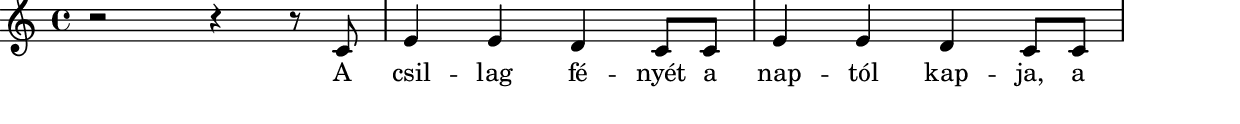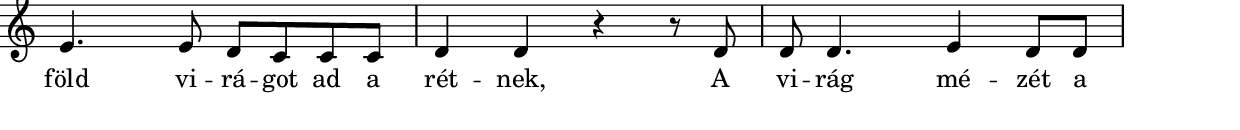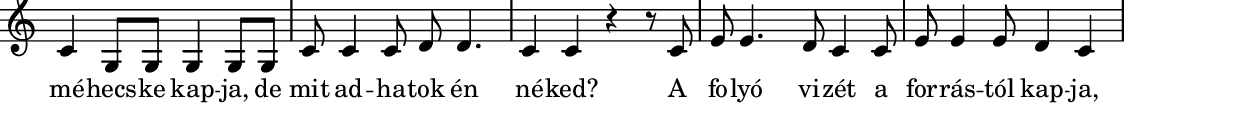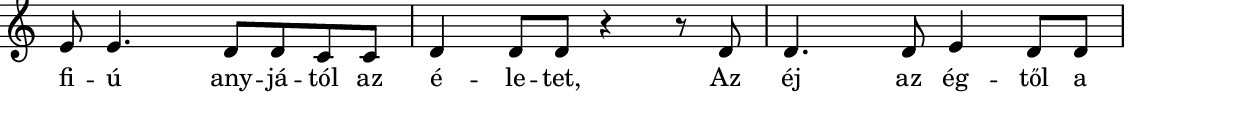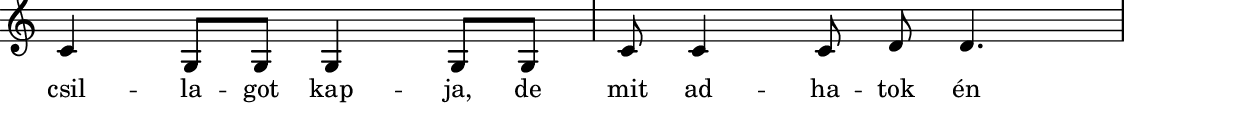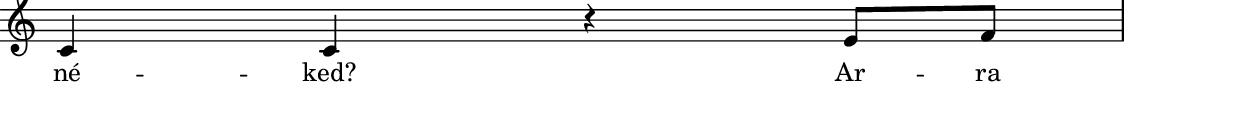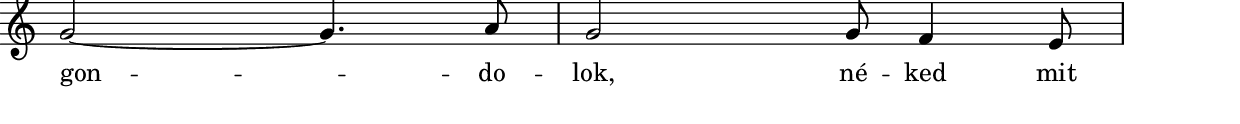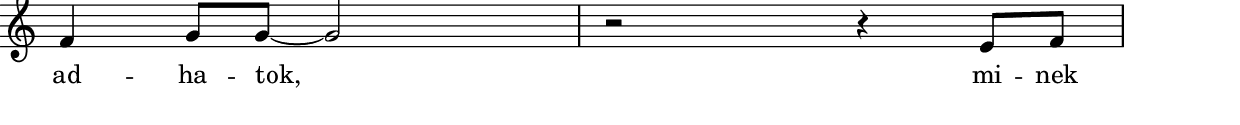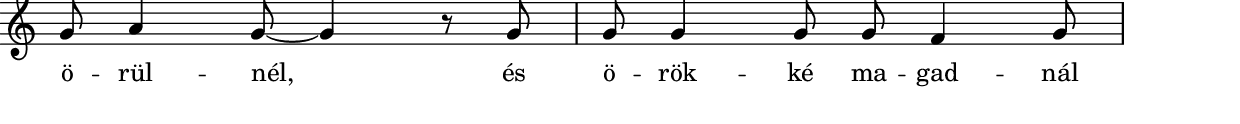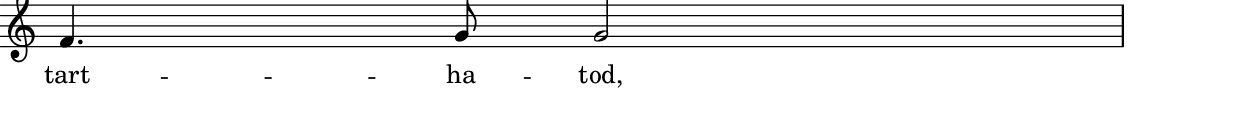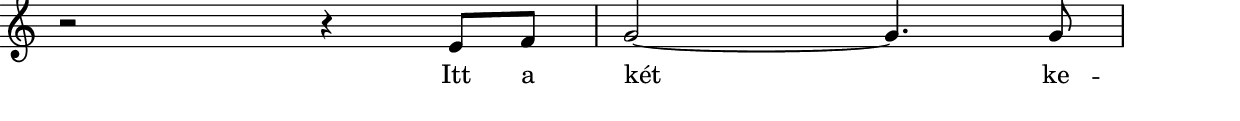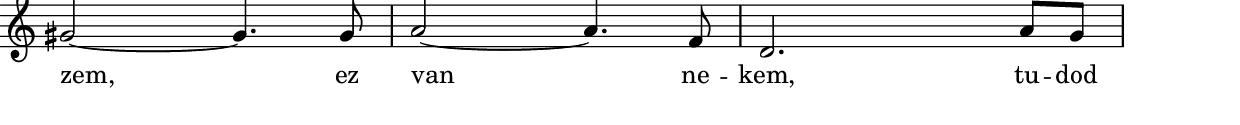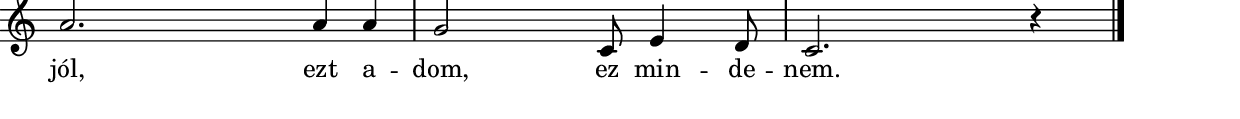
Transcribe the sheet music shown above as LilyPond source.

% MusicXML to Lilypond converter by Kovi

szovegAAA = \lyricmode {  "A" "csil" -- "lag" "fé" -- "nyét" "a" "nap" -- "tól" "kap" -- "ja," "a" "föld" "vi" -- "rá" -- "got" "ad" "a" "rét" -- "nek," "A" "vi" -- "rág" "mé" -- "zét" "a" "mé" -- "hecs" -- "ke" "kap" -- "ja," "de" "mit" "ad" -- "ha" -- "tok" "én" "né" -- "ked?" "A" "fo" -- "lyó" "vi" -- "zét" "a" "for" -- "rás" -- "tól" "kap" -- "ja," "fi" -- "ú" "any" -- "já" -- "tól" "az" "é" -- "le" -- "tet," "Az" "éj" "az" "ég" -- "től" "a" "csil" -- "la" -- "got" "kap" -- "ja," "de" "mit" "ad" -- "ha" -- "tok" "én" "né" -- "ked?" "Ar" -- "ra" "gon" -- "do" -- "lok," "né" -- "ked" "mit" "ad" -- "ha" -- "tok," "mi" -- "nek" "ö" -- "rül" -- "nél," "és" "ö" -- "rök" -- "ké" "ma" -- "gad" -- "nál" "tart" -- "ha" -- "tod," "Itt" "a" "két" "ke" -- "zem," "ez" "van" "ne" -- "kem," "tu" -- "dod" "jól," "ezt" "a" -- "dom," "ez" "min" -- "de" -- "nem."  }

% Analyzing...
% 1 parts
% 1 Staff
% forceBassClefActive = 
melody = {
% 144 notes in the part
% 1 voices

\new Staff
\new Voice {
% 144 notes
% 32 mesaures

% Measure 1
\clef "treble"
\key c \major
\time 4/4 
r2 r4 r8 c'8 
% Measure 2
e'4 e'4 d'4 c'8 c'8 
% Measure 3
e'4 e'4 d'4 c'8 c'8 
% Measure 4
e'4. e'8 d'8 c'8 c'8 c'8 
% Measure 5
d'4 d'4 r4 r8 d'8 
% Measure 6
d'8 d'4. e'4 d'8 d'8 
% Measure 7
\break
c'4 g8 g8 g4 g8 g8 
% Measure 8
c'8 c'4 c'8 d'8 d'4. 
% Measure 9
c'4 c'4 r4 r8 c'8 
% Measure 10
e'8 e'4. d'8 c'4 c'8 
% Measure 11
e'8 e'4 e'8 d'4 c'4 
% Measure 12
\break
e'8 e'4. d'8 d'8 c'8 c'8 
% Measure 13
d'4 d'8 d'8 r4 r8 d'8 
% Measure 14
d'4. d'8 e'4 d'8 d'8 
% Measure 15
c'4 g8 g8 g4 g8 g8 
% Measure 16
c'8 c'4 c'8 d'8 d'4. 
% Measure 17
\break
c'4 c'4 r4 e'8 f'8 
% Measure 18
\break
g'2~ g'4. a'8 
% Measure 19
g'2 g'8 f'4 e'8 
% Measure 20
f'4 g'8 g'8~ g'2 
% Measure 21
r2 r4 e'8 f'8 
% Measure 22
g'8 a'4 g'8~ g'4 r8 g'8 
% Measure 23
g'8 g'4 g'8 g'8 f'4 g'8 
% Measure 24
\break
f'4. g'8 g'2 
% Measure 25
\break
r2 r4 e'8 f'8 
% Measure 26
g'2~ g'4. g'8 
% Measure 27
gis'2~ gis'4. gis'8 
% Measure 28
a'2~ a'4. f'8 
% Measure 29
d'2. a'8 g'8 
% Measure 30
a'2. a'8 a'8 
% Measure 31
g'2 c'8 e'4 d'8 
% Measure 32
c'2. r4 \bar "|." 
} % voice
\addlyrics { \szovegAAA }

} % melody


harmonies = \chordmode {
% 33 chords
\germanChords
s4 s4 s4 s4 c4 s4 s4 s4 c4 s4 s4 s4 c4 s4 s4 s4 e4:m7 s4 s4 s4 d4:m s4 s4 s4 c4 s4 s4 s4 f4 s4 s4 s4 c4 s4 s4 s4 c4 s4 s4 s4 c4 s4 s4 s4 c4 s4 s4 s4 e4:m7 s4 s4 s4 d4:m s4 s4 s4 c4 s4 s4 s4 f4 s4 s4 s4 c4 s4 s4 s4 c4 s4 s4 s4 cis4:dim s4 s4 s4 g4 s4 g4:7 s4 g4:7 s4 s4 s4 c4 s4 s4 s4 cis4:dim s4 s4 s4 g4 s4 g4:7 s4 g4:7 s4 s4 s4 c4 s4 s4 s4 e4 s4 s4 s4 a4:m s4 s4 s4 c4:7 s4 s4 s4 f4 s4 s4 s4 g4 s4 s4 s4 c4
}

\include "../../definitions.ly"
